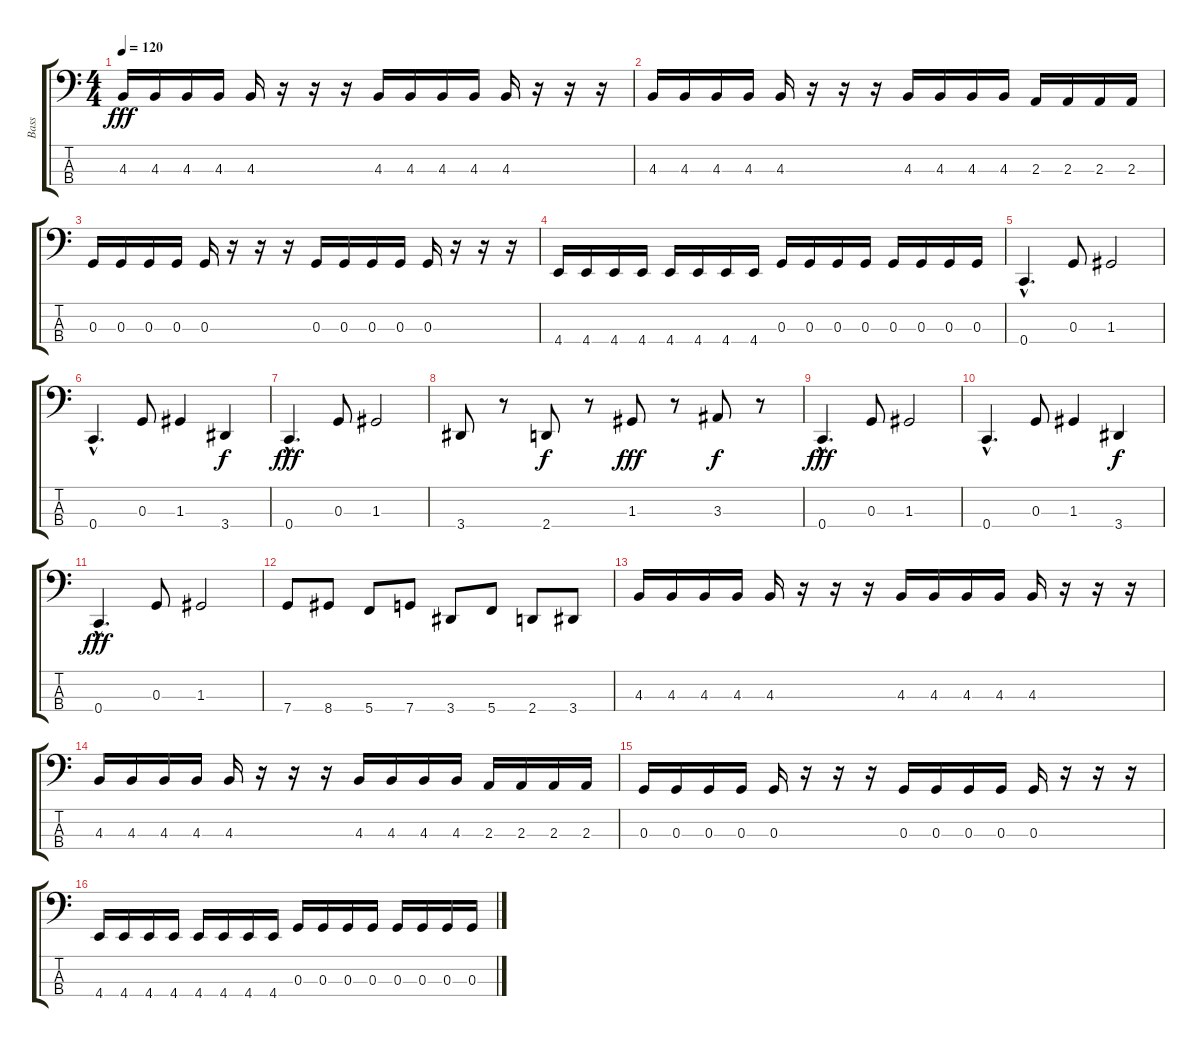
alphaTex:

\track ("Bass" "Bass") {instrument electricbassfinger}
\staff {score tabs}
\tuning (F2 C2 G1 C1) {hide}
\ts (4 4)
\tempo 120
\clef f4
\ks c
4.3.16{dy fff} 4.3.16 4.3.16 4.3.16 4.3.16 r.16 r.16 r.16 4.3.16 4.3.16 4.3.16 4.3.16 4.3.16 r.16 r.16 r.16 |
4.3.16 4.3.16 4.3.16 4.3.16 4.3.16 r.16 r.16 r.16 4.3.16 4.3.16 4.3.16 4.3.16 2.3.16 2.3.16 2.3.16 2.3.16 |
0.3.16 0.3.16 0.3.16 0.3.16 0.3.16 r.16 r.16 r.16 0.3.16 0.3.16 0.3.16 0.3.16 0.3.16 r.16 r.16 r.16 |
4.4.16 4.4.16 4.4.16 4.4.16 4.4.16 4.4.16 4.4.16 4.4.16 0.3.16 0.3.16 0.3.16 0.3.16 0.3.16 0.3.16 0.3.16 0.3.16 |
0.4{hac}.4{d} 0.3.8 1.3.2 |
0.4{hac}.4{d} 0.3.8 1.3.4 3.4.4{dy f} |
0.4{hac}.4{d dy fff} 0.3.8 1.3.2 |
3.4.8 r.8 2.4.8{dy f} r.8 1.3.8{dy fff} r.8 3.3.8{dy f} r.8 |
0.4{hac}.4{d dy fff} 0.3.8 1.3.2 |
0.4{hac}.4{d} 0.3.8 1.3.4 3.4.4{dy f} |
0.4{hac}.4{d dy fff} 0.3.8 1.3.2 |
7.4.8 8.4.8 5.4.8 7.4.8 3.4.8 5.4.8 2.4.8 3.4.8 |
4.3.16 4.3.16 4.3.16 4.3.16 4.3.16 r.16 r.16 r.16 4.3.16 4.3.16 4.3.16 4.3.16 4.3.16 r.16 r.16 r.16 |
4.3.16 4.3.16 4.3.16 4.3.16 4.3.16 r.16 r.16 r.16 4.3.16 4.3.16 4.3.16 4.3.16 2.3.16 2.3.16 2.3.16 2.3.16 |
0.3.16 0.3.16 0.3.16 0.3.16 0.3.16 r.16 r.16 r.16 0.3.16 0.3.16 0.3.16 0.3.16 0.3.16 r.16 r.16 r.16 |
4.4.16 4.4.16 4.4.16 4.4.16 4.4.16 4.4.16 4.4.16 4.4.16 0.3.16 0.3.16 0.3.16 0.3.16 0.3.16 0.3.16 0.3.16 0.3.16
